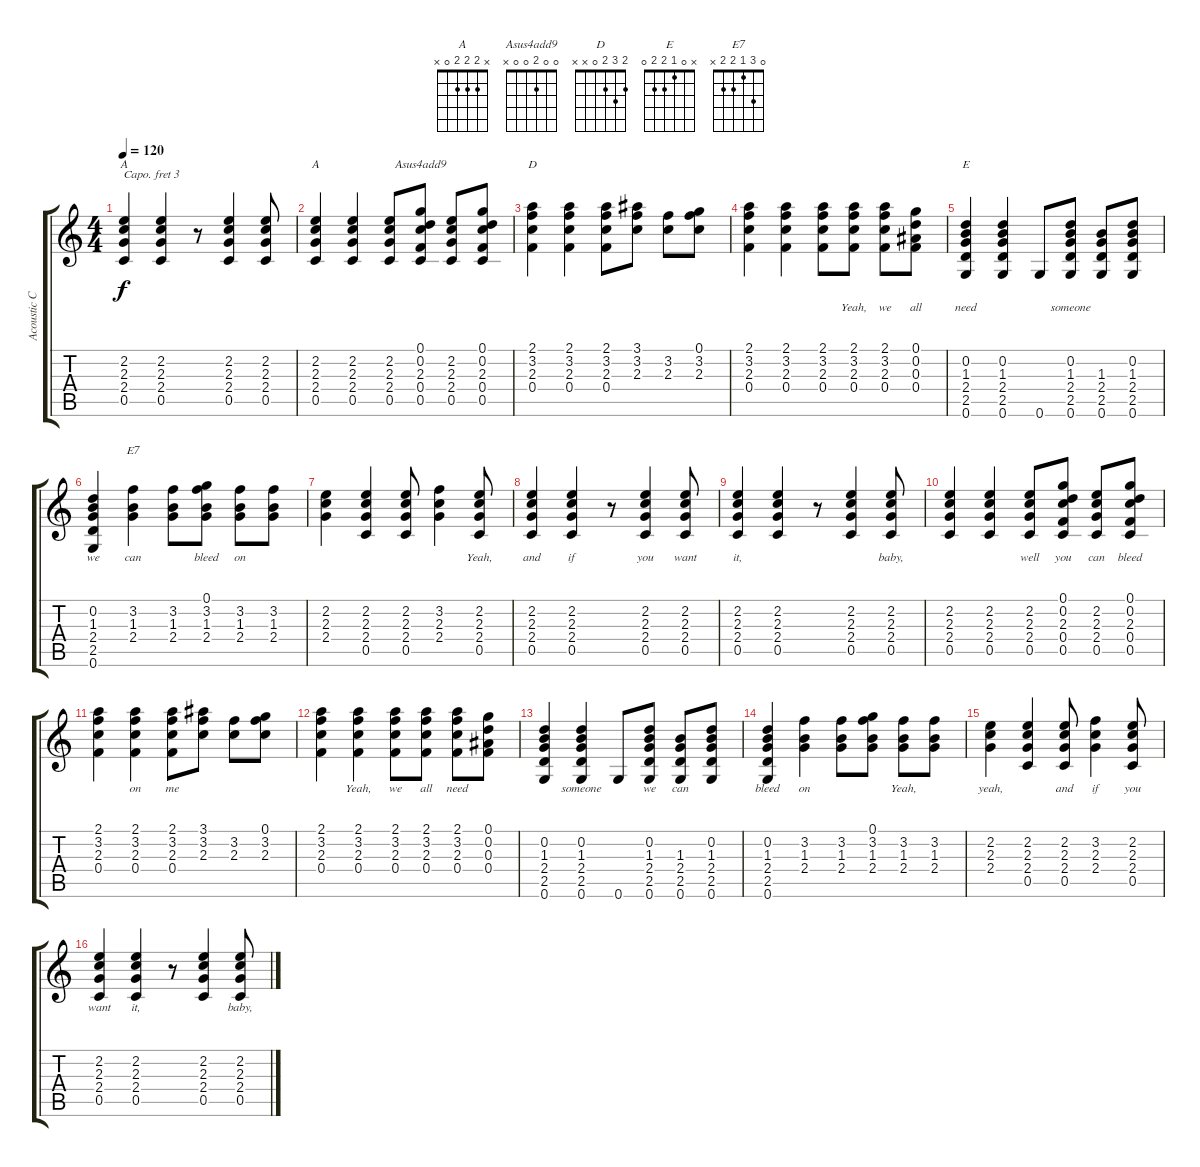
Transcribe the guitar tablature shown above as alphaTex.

\track ("Acoustic Capo 3" "Acoustic C") {instrument acousticguitarsteel}
\staff {score tabs}
\capo 3
\tuning (E4 B3 G3 D3 A2 E2) {hide}
\chord ("A" x 2 2 2 0 x) {barre 2}
\chord ("A" x 2 2 2 0 x)
\chord ("Asus4add9" 0 0 2 0 0 x)
\chord ("D" 2 3 2 0 x x)
\chord ("E" x 0 1 2 2 0)
\chord ("E7" 0 3 1 2 2 x)
\ts (4 4)
\tempo 120
\clef g2
\ks c
(2.2 2.3 2.4 0.5).4{ch "A" lyrics (0 "") lyrics (1 "") lyrics (2 "") lyrics (3 "") lyrics (4 "") dy f} (2.2 2.3 2.4 0.5).4{lyrics (0 "") lyrics (1 "") lyrics (2 "") lyrics (3 "") lyrics (4 "")} r.8 (2.2 2.3 2.4 0.5).4{lyrics (0 "") lyrics (1 "") lyrics (2 "") lyrics (3 "") lyrics (4 "")} (2.2 2.3 2.4 0.5).8{lyrics (0 "") lyrics (1 "") lyrics (2 "") lyrics (3 "") lyrics (4 "")} |
(2.2 2.3 2.4 0.5).4{ch "A" lyrics (0 "") lyrics (1 "") lyrics (2 "") lyrics (3 "") lyrics (4 "")} (2.2 2.3 2.4 0.5).4{lyrics (0 "") lyrics (1 "") lyrics (2 "") lyrics (3 "") lyrics (4 "")} (2.2 2.3 2.4 0.5).8{lyrics (0 "") lyrics (1 "") lyrics (2 "") lyrics (3 "") lyrics (4 "")} (0.1 0.2 2.3 0.4 0.5).8{ch "Asus4add9" lyrics (0 "") lyrics (1 "") lyrics (2 "") lyrics (3 "") lyrics (4 "")} (2.2 2.3 2.4 0.5).8{lyrics (0 "") lyrics (1 "") lyrics (2 "") lyrics (3 "") lyrics (4 "")} (0.1 0.2 2.3 0.4 0.5).8{lyrics (0 "") lyrics (1 "") lyrics (2 "") lyrics (3 "") lyrics (4 "")} |
(2.1 3.2 2.3 0.4).4{ch "D" lyrics (0 "") lyrics (1 "") lyrics (2 "") lyrics (3 "") lyrics (4 "")} (2.1 3.2 2.3 0.4).4{lyrics (0 "") lyrics (1 "") lyrics (2 "") lyrics (3 "") lyrics (4 "")} (2.1 3.2 2.3 0.4).8{lyrics (0 "") lyrics (1 "") lyrics (2 "") lyrics (3 "") lyrics (4 "")} (3.1 3.2 2.3).8{lyrics (0 "") lyrics (1 "") lyrics (2 "") lyrics (3 "") lyrics (4 "")} (3.2 2.3).8{lyrics (0 "") lyrics (1 "") lyrics (2 "") lyrics (3 "") lyrics (4 "")} (0.1 3.2 2.3).8{lyrics (0 "") lyrics (1 "") lyrics (2 "") lyrics (3 "") lyrics (4 "")} |
(2.1 3.2 2.3 0.4).4{lyrics (0 "") lyrics (1 "") lyrics (2 "") lyrics (3 "") lyrics (4 "")} (2.1 3.2 2.3 0.4).4{lyrics (0 "") lyrics (1 "") lyrics (2 "") lyrics (3 "") lyrics (4 "")} (2.1 3.2 2.3 0.4).8{lyrics (0 "") lyrics (1 "") lyrics (2 "") lyrics (3 "") lyrics (4 "")} (2.1 3.2 2.3 0.4).8{lyrics (0 "Yeah,") lyrics (1 "") lyrics (2 "") lyrics (3 "") lyrics (4 "")} (2.1 3.2 2.3 0.4).8{lyrics (0 "we") lyrics (1 "") lyrics (2 "") lyrics (3 "") lyrics (4 "")} (0.1 0.2 0.3 0.4).8{lyrics (0 "all") lyrics (1 "") lyrics (2 "") lyrics (3 "") lyrics (4 "")} |
(0.2 1.3 2.4 2.5 0.6).4{ch "E" lyrics (0 "need") lyrics (1 "") lyrics (2 "") lyrics (3 "") lyrics (4 "")} (0.2 1.3 2.4 2.5 0.6).4{lyrics (0 "") lyrics (1 "") lyrics (2 "") lyrics (3 "") lyrics (4 "")} 0.6.8{lyrics (0 "") lyrics (1 "") lyrics (2 "") lyrics (3 "") lyrics (4 "")} (0.2 1.3 2.4 2.5 0.6).8{lyrics (0 "someone") lyrics (1 "") lyrics (2 "") lyrics (3 "") lyrics (4 "")} (1.3 2.4 2.5 0.6).8{lyrics (0 "") lyrics (1 "") lyrics (2 "") lyrics (3 "") lyrics (4 "")} (0.2 1.3 2.4 2.5 0.6).8{lyrics (0 "") lyrics (1 "") lyrics (2 "") lyrics (3 "") lyrics (4 "")} |
(0.2 1.3 2.4 2.5 0.6).4{lyrics (0 "we") lyrics (1 "") lyrics (2 "") lyrics (3 "") lyrics (4 "")} (3.2 1.3 2.4).4{ch "E7" lyrics (0 "can") lyrics (1 "") lyrics (2 "") lyrics (3 "") lyrics (4 "")} (3.2 1.3 2.4).8{lyrics (0 "") lyrics (1 "") lyrics (2 "") lyrics (3 "") lyrics (4 "")} (0.1 3.2 1.3 2.4).8{lyrics (0 "bleed") lyrics (1 "") lyrics (2 "") lyrics (3 "") lyrics (4 "")} (3.2 1.3 2.4).8{lyrics (0 "on") lyrics (1 "") lyrics (2 "") lyrics (3 "") lyrics (4 "")} (3.2 1.3 2.4).8{lyrics (0 "") lyrics (1 "") lyrics (2 "") lyrics (3 "") lyrics (4 "")} |
(2.2 2.3 2.4).4{lyrics (0 "") lyrics (1 "") lyrics (2 "") lyrics (3 "") lyrics (4 "")} (2.2 2.3 2.4 0.5).4{lyrics (0 "") lyrics (1 "") lyrics (2 "") lyrics (3 "") lyrics (4 "")} (2.2 2.3 2.4 0.5).8{lyrics (0 "") lyrics (1 "") lyrics (2 "") lyrics (3 "") lyrics (4 "")} (3.2 2.3 2.4).4{lyrics (0 "") lyrics (1 "") lyrics (2 "") lyrics (3 "") lyrics (4 "")} (2.2 2.3 2.4 0.5).8{lyrics (0 "Yeah,") lyrics (1 "") lyrics (2 "") lyrics (3 "") lyrics (4 "")} |
(2.2 2.3 2.4 0.5).4{lyrics (0 "and") lyrics (1 "") lyrics (2 "") lyrics (3 "") lyrics (4 "")} (2.2 2.3 2.4 0.5).4{lyrics (0 "if") lyrics (1 "") lyrics (2 "") lyrics (3 "") lyrics (4 "")} r.8 (2.2 2.3 2.4 0.5).4{lyrics (0 "you") lyrics (1 "") lyrics (2 "") lyrics (3 "") lyrics (4 "")} (2.2 2.3 2.4 0.5).8{lyrics (0 "want") lyrics (1 "") lyrics (2 "") lyrics (3 "") lyrics (4 "")} |
(2.2 2.3 2.4 0.5).4{lyrics (0 "it,") lyrics (1 "") lyrics (2 "") lyrics (3 "") lyrics (4 "")} (2.2 2.3 2.4 0.5).4{lyrics (0 "") lyrics (1 "") lyrics (2 "") lyrics (3 "") lyrics (4 "")} r.8 (2.2 2.3 2.4 0.5).4{lyrics (0 "") lyrics (1 "") lyrics (2 "") lyrics (3 "") lyrics (4 "")} (2.2 2.3 2.4 0.5).8{lyrics (0 "baby,") lyrics (1 "") lyrics (2 "") lyrics (3 "") lyrics (4 "")} |
(2.2 2.3 2.4 0.5).4{lyrics (0 "") lyrics (1 "") lyrics (2 "") lyrics (3 "") lyrics (4 "")} (2.2 2.3 2.4 0.5).4{lyrics (0 "") lyrics (1 "") lyrics (2 "") lyrics (3 "") lyrics (4 "")} (2.2 2.3 2.4 0.5).8{lyrics (0 "well") lyrics (1 "") lyrics (2 "") lyrics (3 "") lyrics (4 "")} (0.1 0.2 2.3 0.4 0.5).8{lyrics (0 "you") lyrics (1 "") lyrics (2 "") lyrics (3 "") lyrics (4 "")} (2.2 2.3 2.4 0.5).8{lyrics (0 "can") lyrics (1 "") lyrics (2 "") lyrics (3 "") lyrics (4 "")} (0.1 0.2 2.3 0.4 0.5).8{lyrics (0 "bleed") lyrics (1 "") lyrics (2 "") lyrics (3 "") lyrics (4 "")} |
(2.1 3.2 2.3 0.4).4{lyrics (0 "") lyrics (1 "") lyrics (2 "") lyrics (3 "") lyrics (4 "")} (2.1 3.2 2.3 0.4).4{lyrics (0 "on") lyrics (1 "") lyrics (2 "") lyrics (3 "") lyrics (4 "")} (2.1 3.2 2.3 0.4).8{lyrics (0 "me") lyrics (1 "") lyrics (2 "") lyrics (3 "") lyrics (4 "")} (3.1 3.2 2.3).8{lyrics (0 "") lyrics (1 "") lyrics (2 "") lyrics (3 "") lyrics (4 "")} (3.2 2.3).8{lyrics (0 "") lyrics (1 "") lyrics (2 "") lyrics (3 "") lyrics (4 "")} (0.1 3.2 2.3).8{lyrics (0 "") lyrics (1 "") lyrics (2 "") lyrics (3 "") lyrics (4 "")} |
(2.1 3.2 2.3 0.4).4{lyrics (0 "") lyrics (1 "") lyrics (2 "") lyrics (3 "") lyrics (4 "")} (2.1 3.2 2.3 0.4).4{lyrics (0 "Yeah,") lyrics (1 "") lyrics (2 "") lyrics (3 "") lyrics (4 "")} (2.1 3.2 2.3 0.4).8{lyrics (0 "we") lyrics (1 "") lyrics (2 "") lyrics (3 "") lyrics (4 "")} (2.1 3.2 2.3 0.4).8{lyrics (0 "all") lyrics (1 "") lyrics (2 "") lyrics (3 "") lyrics (4 "")} (2.1 3.2 2.3 0.4).8{lyrics (0 "need") lyrics (1 "") lyrics (2 "") lyrics (3 "") lyrics (4 "")} (0.1 0.2 0.3 0.4).8{lyrics (0 "") lyrics (1 "") lyrics (2 "") lyrics (3 "") lyrics (4 "")} |
(0.2 1.3 2.4 2.5 0.6).4{lyrics (0 "") lyrics (1 "") lyrics (2 "") lyrics (3 "") lyrics (4 "")} (0.2 1.3 2.4 2.5 0.6).4{lyrics (0 "someone") lyrics (1 "") lyrics (2 "") lyrics (3 "") lyrics (4 "")} 0.6.8{lyrics (0 "") lyrics (1 "") lyrics (2 "") lyrics (3 "") lyrics (4 "")} (0.2 1.3 2.4 2.5 0.6).8{lyrics (0 "we") lyrics (1 "") lyrics (2 "") lyrics (3 "") lyrics (4 "")} (1.3 2.4 2.5 0.6).8{lyrics (0 "can") lyrics (1 "") lyrics (2 "") lyrics (3 "") lyrics (4 "")} (0.2 1.3 2.4 2.5 0.6).8{lyrics (0 "") lyrics (1 "") lyrics (2 "") lyrics (3 "") lyrics (4 "")} |
(0.2 1.3 2.4 2.5 0.6).4{lyrics (0 "bleed") lyrics (1 "") lyrics (2 "") lyrics (3 "") lyrics (4 "")} (3.2 1.3 2.4).4{lyrics (0 "on") lyrics (1 "") lyrics (2 "") lyrics (3 "") lyrics (4 "")} (3.2 1.3 2.4).8{lyrics (0 "") lyrics (1 "") lyrics (2 "") lyrics (3 "") lyrics (4 "")} (0.1 3.2 1.3 2.4).8{lyrics (0 "") lyrics (1 "") lyrics (2 "") lyrics (3 "") lyrics (4 "")} (3.2 1.3 2.4).8{lyrics (0 "Yeah,") lyrics (1 "") lyrics (2 "") lyrics (3 "") lyrics (4 "")} (3.2 1.3 2.4).8{lyrics (0 "") lyrics (1 "") lyrics (2 "") lyrics (3 "") lyrics (4 "")} |
(2.2 2.3 2.4).4{lyrics (0 "yeah,") lyrics (1 "") lyrics (2 "") lyrics (3 "") lyrics (4 "")} (2.2 2.3 2.4 0.5).4{lyrics (0 "") lyrics (1 "") lyrics (2 "") lyrics (3 "") lyrics (4 "")} (2.2 2.3 2.4 0.5).8{lyrics (0 "and") lyrics (1 "") lyrics (2 "") lyrics (3 "") lyrics (4 "")} (3.2 2.3 2.4).4{lyrics (0 "if") lyrics (1 "") lyrics (2 "") lyrics (3 "") lyrics (4 "")} (2.2 2.3 2.4 0.5).8{lyrics (0 "you") lyrics (1 "") lyrics (2 "") lyrics (3 "") lyrics (4 "")} |
(2.2 2.3 2.4 0.5).4{lyrics (0 "want") lyrics (1 "") lyrics (2 "") lyrics (3 "") lyrics (4 "")} (2.2 2.3 2.4 0.5).4{lyrics (0 "it,") lyrics (1 "") lyrics (2 "") lyrics (3 "") lyrics (4 "")} r.8 (2.2 2.3 2.4 0.5).4{lyrics (0 "") lyrics (1 "") lyrics (2 "") lyrics (3 "") lyrics (4 "")} (2.2 2.3 2.4 0.5).8{lyrics (0 "baby,") lyrics (1 "") lyrics (2 "") lyrics (3 "") lyrics (4 "")}
